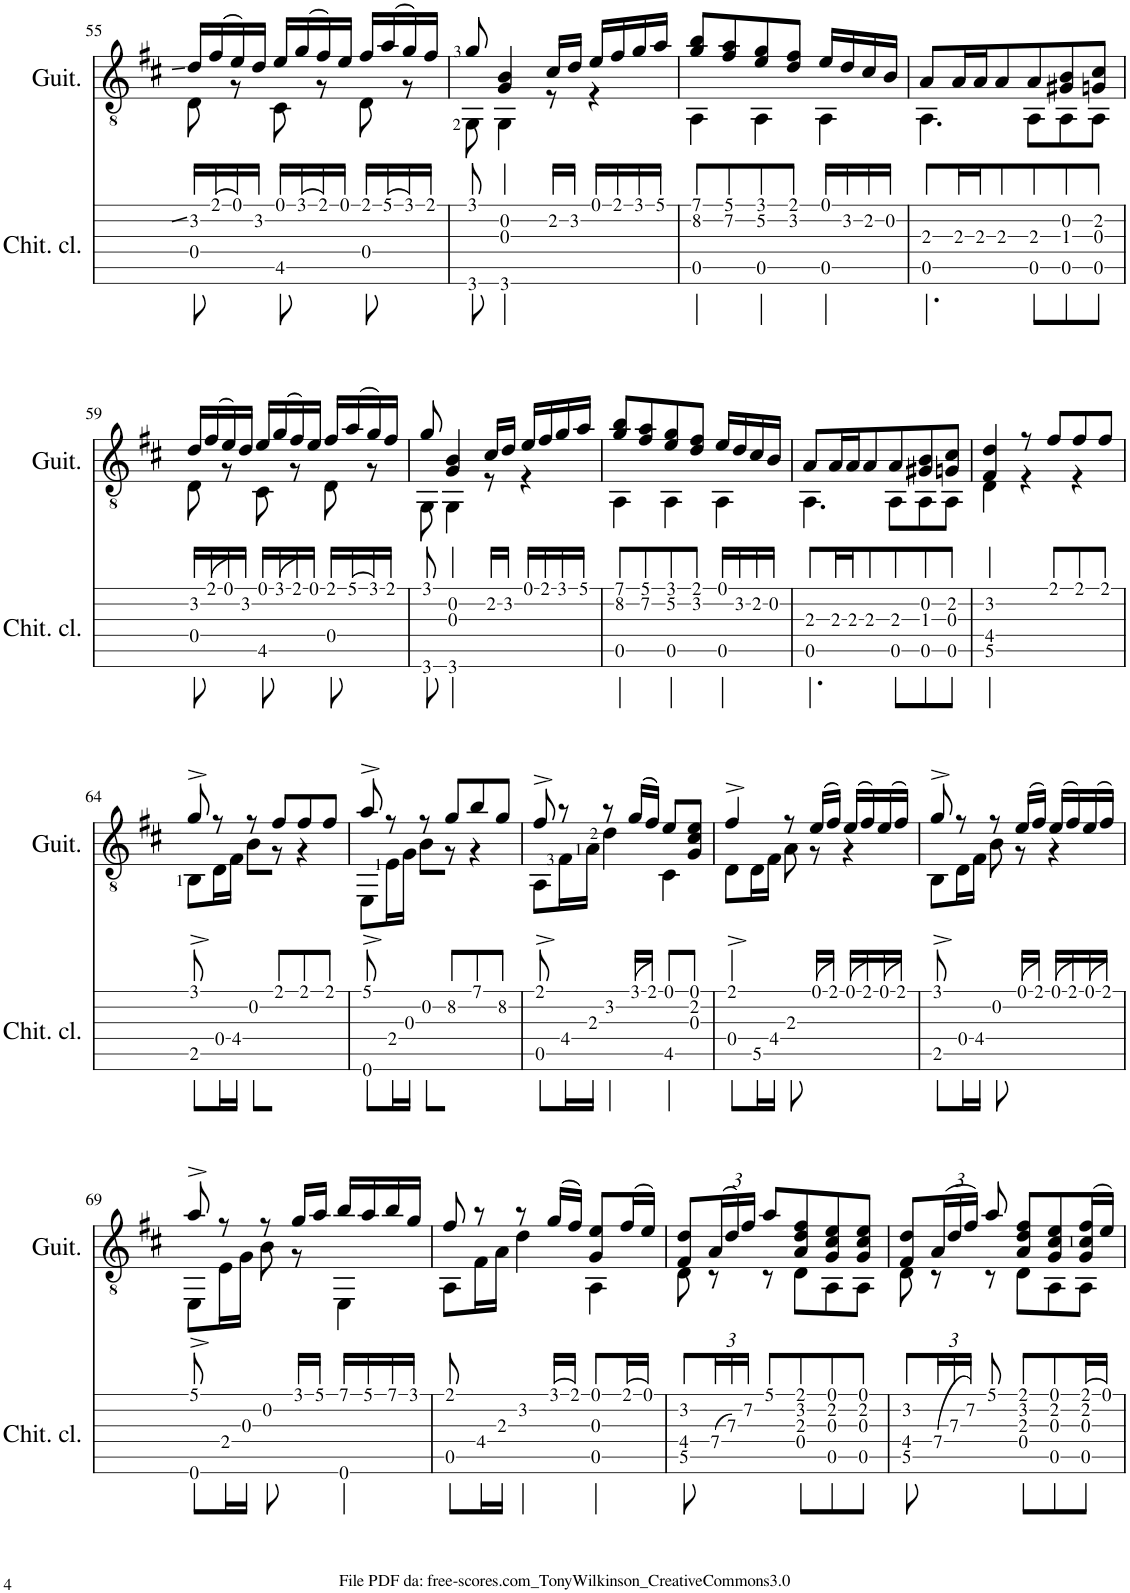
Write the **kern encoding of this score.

**kern	**kern
*part2	*part1
*staff2	*staff1
*I"Chitarra classica	*I"Guitar
*I'Chit. cl.	*I'Guit.
!!LO:PB:g=z
*	*clefGv2
*k[f#c#]	*k[f#c#]
*M3/4	*M3/4
=55	=55
*^	*^
16d/LL	8D\	16d/LL	8D\
(16f#/	.	(16f#/	.
16e/)	8r	16e/)	8r
16d/JJ	.	16d/JJ	.
16e/LL	8C#\	16e/LL	8C#\
(16g/	.	(16g/	.
16f#/)	8r	16f#/)	8r
16e/JJ	.	16e/JJ	.
16f#/LL	8D\	16f#/LL	8D\
(16a/	.	(16a/	.
16g/)	8r	16g/)	8r
16f#/JJ	.	16f#/JJ	.
=56	=56	=56	=56
8g/	8GG\	8g/	8GG\
4G/ 4B/	4GG\	4G/ 4B/	4GG\
16c#/LL	8r	16c#/LL	8r
16d/JJ	.	16d/JJ	.
16e/LL	4r	16e/LL	4r
16f#/	.	16f#/	.
16g/	.	16g/	.
16a/JJ	.	16a/JJ	.
=57	=57	=57	=57
8g/ 8b/L	4AA\	8g/ 8b/L	4AA\
8f#/ 8a/	.	8f#/ 8a/	.
8e/ 8g/	4AA\	8e/ 8g/	4AA\
8d/ 8f#/J	.	8d/ 8f#/J	.
16e/LL	4AA\	16e/LL	4AA\
16d/	.	16d/	.
16c#/	.	16c#/	.
16B/JJ	.	16B/JJ	.
=58	=58	=58	=58
8A/L	4.AA\	8A/L	4.AA\
16A/L	.	16A/L	.
16A/J	.	16A/J	.
8A/	.	8A/	.
8A/	8AA\L	8A/	8AA\L
8G#X/ 8B/	8AA\	8G#X/ 8B/	8AA\
8Gn/ 8c#/J	8AA\J	8Gn/ 8c#/J	8AA\J
!!LO:LB:g=z	!!
=59	=59	=59	=59
16d/LL	8D\	16d/LL	8D\
(16f#/	.	(16f#/	.
16e/)	8r	16e/)	8r
16d/JJ	.	16d/JJ	.
16e/LL	8C#\	16e/LL	8C#\
(16g/	.	(16g/	.
16f#/)	8r	16f#/)	8r
16e/JJ	.	16e/JJ	.
16f#/LL	8D\	16f#/LL	8D\
(16a/	.	(16a/	.
16g/)	8r	16g/)	8r
16f#/JJ	.	16f#/JJ	.
=60	=60	=60	=60
8g/	8GG\	8g/	8GG\
4G/ 4B/	4GG\	4G/ 4B/	4GG\
16c#/LL	8r	16c#/LL	8r
16d/JJ	.	16d/JJ	.
16e/LL	4r	16e/LL	4r
16f#/	.	16f#/	.
16g/	.	16g/	.
16a/JJ	.	16a/JJ	.
=61	=61	=61	=61
8g/ 8b/L	4AA\	8g/ 8b/L	4AA\
8f#/ 8a/	.	8f#/ 8a/	.
8e/ 8g/	4AA\	8e/ 8g/	4AA\
8d/ 8f#/J	.	8d/ 8f#/J	.
16e/LL	4AA\	16e/LL	4AA\
16d/	.	16d/	.
16c#/	.	16c#/	.
16B/JJ	.	16B/JJ	.
=62	=62	=62	=62
8A/L	4.AA\	8A/L	4.AA\
16A/L	.	16A/L	.
16A/J	.	16A/J	.
8A/	.	8A/	.
8A/	8AA\L	8A/	8AA\L
8G#X/ 8B/	8AA\	8G#X/ 8B/	8AA\
8Gn/ 8c#/J	8AA\J	8Gn/ 8c#/J	8AA\J
=63	=63	=63	=63
4F#/ 4d/	4D\	4F#/ 4d/	4D\
8r	4r	8r	4r
8f#/L	.	8f#/L	.
8f#/	4r	8f#/	4r
8f#/J	.	8f#/J	.
!!LO:LB:g=z	!!
=64	=64	=64	=64
8g^/	8BB\L	8g^/	8BB\L
8r	16D\L	8r	16D\L
.	16F#\JJ	.	16F#\JJ
8r	8B\L	8r	8B\L
8f#/L	8r	8f#/L	8r
8f#/	4r	8f#/	4r
8f#/J	.	8f#/J	.
=65	=65	=65	=65
8a^/	8EE\L	8a^/	8EE\L
8r	16E\L	8r	16E\L
.	16G\JJ	.	16G\JJ
8r	8B\L	8r	8B\L
8g/L	8r	8g/L	8r
8b/	4r	8b/	4r
8g/J	.	8g/J	.
=66	=66	=66	=66
8f#^/	8AA\L	8f#^/	8AA\L
8r	16F#\L	8r	16F#\L
.	16A\JJ	.	16A\JJ
8r	4d\	8r	4d\
(16g/LL	.	(16g/LL	.
16f#/JJ)	.	16f#/JJ)	.
8e/L	4C#\	8e/L	4C#\
8G/ 8c#/ 8e/J	.	8G/ 8c#/ 8e/J	.
=67	=67	=67	=67
4f#^/	8D\L	4f#^/	8D\L
.	16D\L	.	16D\L
.	16F#\JJ	.	16F#\JJ
8r	8A\	8r	8A\
(16e/LL	8r	(16e/LL	8r
16f#/JJ)	.	16f#/JJ)	.
(16e/LL	4r	(16e/LL	4r
16f#/)	.	16f#/)	.
(16e/	.	(16e/	.
16f#/JJ)	.	16f#/JJ)	.
=68	=68	=68	=68
8g^/	8BB\L	8g^/	8BB\L
8r	16D\L	8r	16D\L
.	16F#\JJ	.	16F#\JJ
8r	8B\	8r	8B\
(16e/LL	8r	(16e/LL	8r
16f#/JJ)	.	16f#/JJ)	.
(16e/LL	4r	(16e/LL	4r
16f#/)	.	16f#/)	.
(16e/	.	(16e/	.
16f#/JJ)	.	16f#/JJ)	.
!!LO:LB:g=z	!!
=69	=69	=69	=69
8a^/	8EE\L	8a^/	8EE\L
8r	16E\L	8r	16E\L
.	16G\JJ	.	16G\JJ
8r	8B\	8r	8B\
16g/LL	8r	16g/LL	8r
16a/JJ	.	16a/JJ	.
16b/LL	4EE\	16b/LL	4EE\
16a/	.	16a/	.
16b/	.	16b/	.
16g/JJ	.	16g/JJ	.
=70	=70	=70	=70
8f#/	8AA\L	8f#/	8AA\L
8r	16F#\L	8r	16F#\L
.	16A\JJ	.	16A\JJ
8r	4d\	8r	4d\
(16g/LL	.	(16g/LL	.
16f#/JJ)	.	16f#/JJ)	.
8G/ 8e/L	4AA\	8G/ 8e/L	4AA\
(16f#/L	.	(16f#/L	.
16e/JJ)	.	16e/JJ)	.
=71	=71	=71	=71
8F#/ 8d/L	8D\	8F#/ 8d/L	8D\
*Xbrackettup	*	*Xbrackettup	*
(24A/L	8r	(24A/L	8r
24d/)	.	24d/)	.
24f#/JJ	.	24f#/JJ	.
8a/L	8r	8a/L	8r
8A/ 8d/ 8f#/	8D\L	8A/ 8d/ 8f#/	8D\L
8G/ 8c#/ 8e/	8AA\	8G/ 8c#/ 8e/	8AA\
8G/ 8c#/ 8e/J	8AA\J	8G/ 8c#/ 8e/J	8AA\J
=72	=72	=72	=72
8F#/ 8d/L	8D\	8F#/ 8d/L	8D\
(24A/L	8r	(24A/L	8r
24d/	.	24d/	.
24f#/JJ)	.	24f#/JJ)	.
8a/	8r	8a/	8r
8A/ 8d/ 8f#/L	8D\L	8A/ 8d/ 8f#/L	8D\L
8G/ 8c#/ 8e/	8AA\	8G/ 8c#/ 8e/	8AA\
(16G/ 16c#/ 16f#/L	8AA\J	(16G/ 16c#/ 16f#/L	8AA\J
16e/JJ)	.	16e/JJ)	.
*v	*v	*	*
*	*v	*v
=	=
*-	*-
